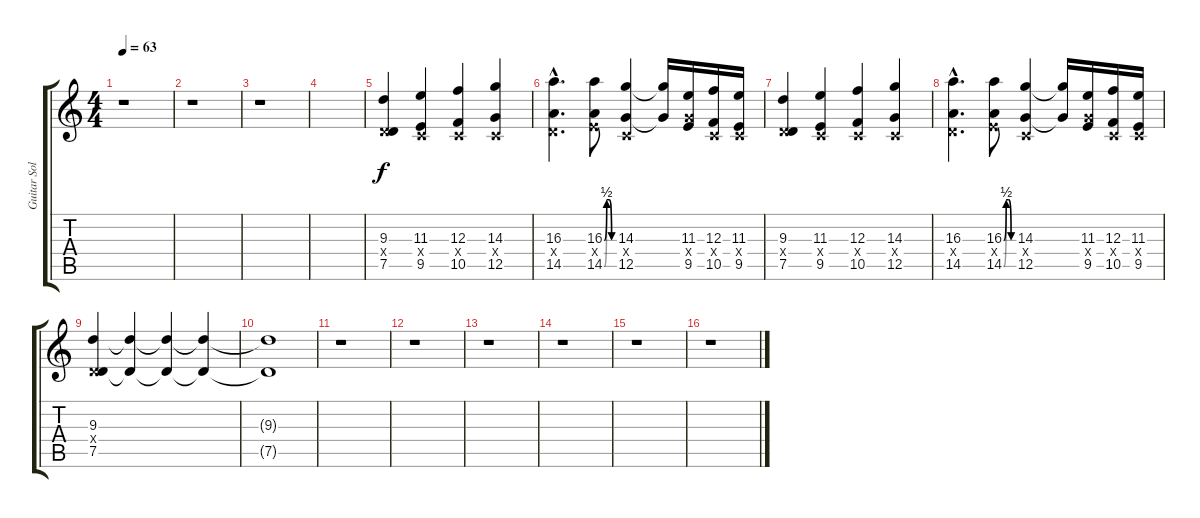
\track ("Guitar Solo" "Guitar Sol") {instrument distortionguitar}
\staff {score tabs}
\tuning (D4 A3 F3 C3 G2 D2) {hide}
\ts (4 4)
\tempo 63
\clef g2
\ks c
r.1{dy f instrument distortionguitar} |
r.1 |
r.1 |
|
(9.3 2.4{x} 7.5).4 (11.3 0.4{x} 9.5).4 (12.3 0.4{x} 10.5).4 (14.3 0.4{x} 12.5).4 |
(16.3{hac} 2.4{hac x} 14.5{hac}).4{d} (16.3{be (custom 0 0 15 2 30 2 45 0 60 0)} 4.4{x} 14.5{be (custom 0 0 15 2 30 2 45 0 60 0)}).8 (14.3 0.4{x} 12.5).4 (14.3{t} 12.5{t}).16 (11.3 7.4{x} 9.5).16 (12.3 0.4{x} 10.5).16 (11.3 0.4{x} 9.5).16 |
(9.3 2.4{x} 7.5).4 (11.3 0.4{x} 9.5).4 (12.3 0.4{x} 10.5).4 (14.3 0.4{x} 12.5).4 |
(16.3{hac} 2.4{hac x} 14.5{hac}).4{d} (16.3{be (custom 0 0 15 2 30 2 45 0 60 0)} 4.4{x} 14.5{be (custom 0 0 15 2 30 2 45 0 60 0)}).8 (14.3 0.4{x} 12.5).4 (14.3{t} 12.5{t}).16 (11.3 7.4{x} 9.5).16 (12.3 0.4{x} 10.5).16 (11.3 0.4{x} 9.5).16 |
(9.3 2.4{x} 7.5).4 (9.3{t} 7.5{t}).4 (9.3{t} 7.5{t}).4 (9.3{t} 7.5{t}).4 |
(9.3{t} 7.5{t}).1{volume 4} |
r.1 |
r.1 |
r.1 |
r.1 |
r.1 |
r.1{volume 16}
